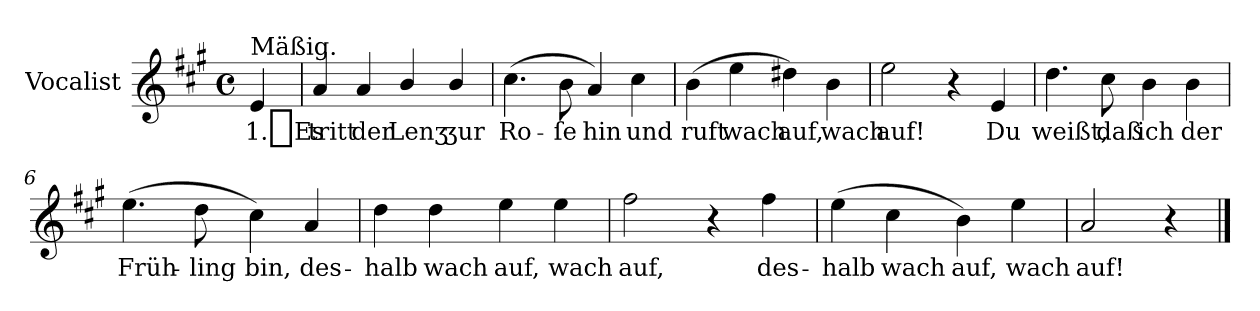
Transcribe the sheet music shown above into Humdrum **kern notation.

**kern	**text
*part1	*part1
*staff1	*staff1
*I"Vocalist	*
*k[f#c#g#]	*
*A:	*
*M4/4	*
*met(c)	*
=	=
!LO:TX:a:t=Mäßig.	!
4e	1._Es
=1	=1
4a	tritt
4a	der
4b/	Lenʒ
4b/	ʒur
=2	=2
(4.cc#	Ro-
8b	-ſe
4a)	hin
4cc#	und
=3	=3
(4b	ruft
4ee	wach
4dd#X)	auf,
4b	wach
=4	=4
2ee	auf!
4r	.
4e	Du
=5	=5
4.dd	weißt,
8cc#	daß
4b	ich
4b	der
=6	=6
(4.ee	Früh-
8dd	-ling
4cc#)	bin,
4a	des-
=7	=7
4dd	-halb
4dd	wach
4ee	auf,
4ee	wach
=8	=8
2ff#	auf,
4r	.
4ff#	des-
=9	=9
(4ee	-halb
4cc#	wach
4b)	auf,
4ee	wach
=10	=10
2a	auf!
4r	.
==	==
*-	*-
